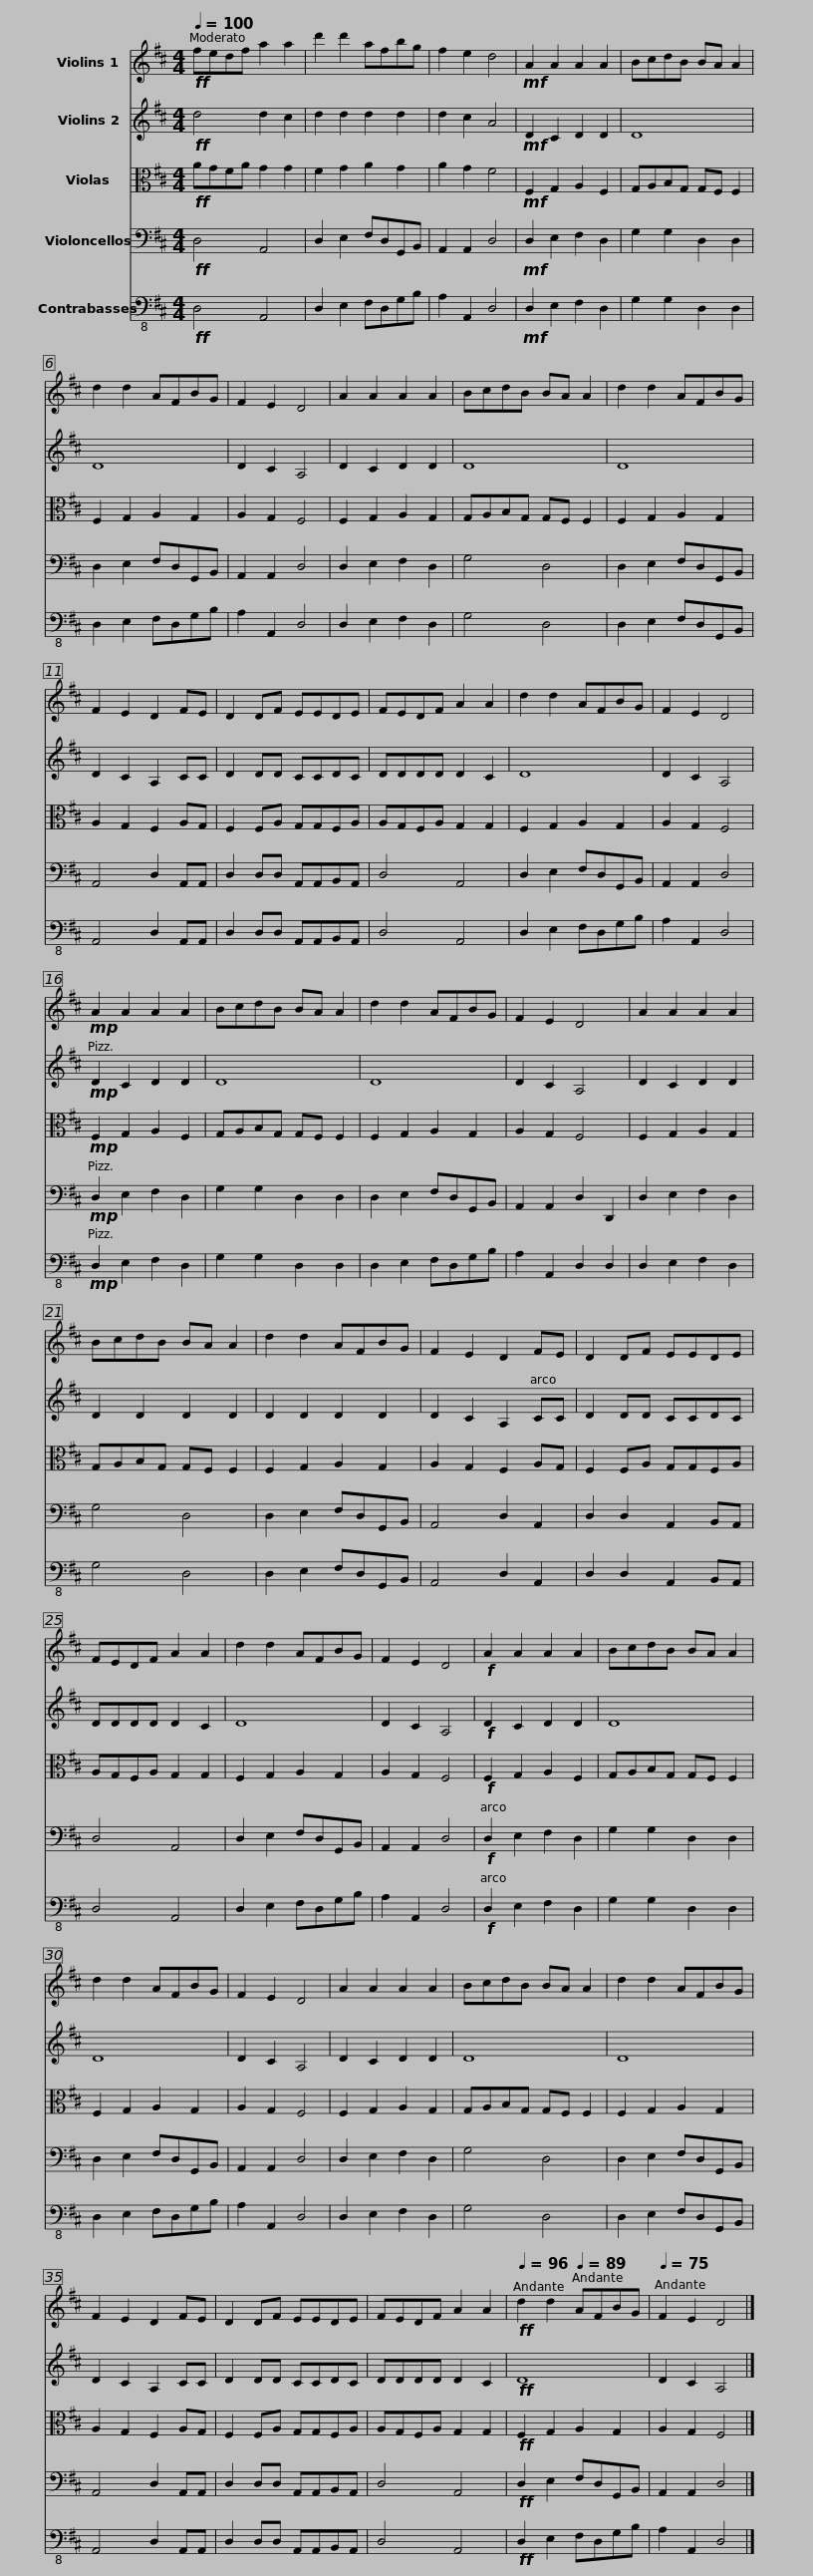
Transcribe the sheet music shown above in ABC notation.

X:1
%%score 1 2 3 4 5
L:1/8
Q:1/4=100
M:4/4
I:linebreak $
K:D
V:1 treble
V:2 treble
V:3 alto
V:4 bass
V:5 bass-8
V:1
!ff! fedf a2 a2 | d'2 d'2 afbg | f2 e2 d4 |!mf! A2 A2 A2 A2 | BcdB BA A2 | %5
 d2 d2 AFBG |$ F2 E2 D4 | A2 A2 A2 A2 | BcdB BA A2 | d2 d2 AFBG | %10
 F2 E2 D2 FE | D2 DF EEDE |$ FEDF A2 A2 | d2 d2 AFBG | F2 E2 D4 | %15
!mp! A2 A2 A2 A2 | BcdB BA A2 | d2 d2 AFBG | F2 E2 D4 |$ A2 A2 A2 A2 | %20
 BcdB BA A2 | d2 d2 AFBG | F2 E2 D2 FE | D2 DF EEDE | FEDF A2 A2 |$ %25
 d2 d2 AFBG | F2 E2 D4 |!f! A2 A2 A2 A2 | BcdB BA A2 | d2 d2 AFBG | %30
 F2 E2 D4 | A2 A2 A2 A2 |$ BcdB BA A2 | d2 d2 AFBG | F2 E2 D2 FE | %35
 D2 DF EEDE | FEDF A2 A2 |[Q:1/4=96]!ff! d2 d2[Q:1/4=89] AFBG |$[Q:1/4=75] F2 E2 D4 |] %39
V:2
!ff! d4 d2 c2 | d2 d2 d2 d2 | d2 c2 A4 |!mf! D2 C2 D2 D2 | D8 | %5
 D8 |$ D2 C2 A,4 | D2 C2 D2 D2 | D8 | D8 | %10
 D2 C2 A,2 CC | D2 DD CCDC |$ DDDD D2 C2 | D8 | D2 C2 A,4 | %15
!mp! D2 C2 D2 D2 | D8 | D8 | D2 C2 A,4 |$ D2 C2 D2 D2 | %20
 D2 D2 D2 D2 | D2 D2 D2 D2 | D2 C2 A,2 CC | D2 DD CCDC | DDDD D2 C2 |$ %25
 D8 | D2 C2 A,4 |!f! D2 C2 D2 D2 | D8 | D8 | %30
 D2 C2 A,4 | D2 C2 D2 D2 |$ D8 | D8 | D2 C2 A,2 CC | %35
 D2 DD CCDC | DDDD D2 C2 |!ff! D8 |$ D2 C2 A,4 |] %39
V:3
!ff! AGFA G2 G2 | F2 G2 A2 G2 | A2 G2 F4 |!mf! F,2 G,2 A,2 F,2 | G,A,B,G, G,F, F,2 | %5
 F,2 G,2 A,2 G,2 |$ A,2 G,2 F,4 | F,2 G,2 A,2 G,2 | G,A,B,G, G,F, F,2 | F,2 G,2 A,2 G,2 | %10
 A,2 G,2 F,2 A,G, | F,2 F,A, G,G,F,A, |$ A,G,F,A, G,2 G,2 | F,2 G,2 A,2 G,2 | A,2 G,2 F,4 | %15
!mp! F,2 G,2 A,2 F,2 | G,A,B,G, G,F, F,2 | F,2 G,2 A,2 G,2 | A,2 G,2 F,4 |$ F,2 G,2 A,2 G,2 | %20
 G,A,B,G, G,F, F,2 | F,2 G,2 A,2 G,2 | A,2 G,2 F,2 A,G, | F,2 F,A, G,G,F,A, | A,G,F,A, G,2 G,2 |$ %25
 F,2 G,2 A,2 G,2 | A,2 G,2 F,4 |!f! F,2 G,2 A,2 F,2 | G,A,B,G, G,F, F,2 | F,2 G,2 A,2 G,2 | %30
 A,2 G,2 F,4 | F,2 G,2 A,2 G,2 |$ G,A,B,G, G,F, F,2 | F,2 G,2 A,2 G,2 | A,2 G,2 F,2 A,G, | %35
 F,2 F,A, G,G,F,A, | A,G,F,A, G,2 G,2 |!ff! F,2 G,2 A,2 G,2 |$ A,2 G,2 F,4 |] %39
V:4
!ff! D,4 A,,4 | D,2 E,2 F,D,G,,B,, | A,,2 A,,2 D,4 |!mf! D,2 E,2 F,2 D,2 | G,2 G,2 D,2 D,2 | %5
 D,2 E,2 F,D,G,,B,, |$ A,,2 A,,2 D,4 | D,2 E,2 F,2 D,2 | G,4 D,4 | D,2 E,2 F,D,G,,B,, | %10
 A,,4 D,2 A,,A,, | D,2 D,D, A,,A,,B,,A,, |$ D,4 A,,4 | D,2 E,2 F,D,G,,B,, | A,,2 A,,2 D,4 | %15
!mp! D,2 E,2 F,2 D,2 | G,2 G,2 D,2 D,2 | D,2 E,2 F,D,G,,B,, | A,,2 A,,2 D,2 D,,2 |$ D,2 E,2 F,2 D,2 | %20
 G,4 D,4 | D,2 E,2 F,D,G,,B,, | A,,4 D,2 A,,2 | D,2 D,2 A,,2 B,,A,, | D,4 A,,4 |$ %25
 D,2 E,2 F,D,G,,B,, | A,,2 A,,2 D,4 |!f! D,2 E,2 F,2 D,2 | G,2 G,2 D,2 D,2 | D,2 E,2 F,D,G,,B,, | %30
 A,,2 A,,2 D,4 | D,2 E,2 F,2 D,2 |$ G,4 D,4 | D,2 E,2 F,D,G,,B,, | A,,4 D,2 A,,A,, | %35
 D,2 D,D, A,,A,,B,,A,, | D,4 A,,4 |!ff! D,2 E,2 F,D,G,,B,, |$ A,,2 A,,2 D,4 |] %39
V:5
!ff! D,4 A,,4 | D,2 E,2 F,D,G,B, | A,2 A,,2 D,4 |!mf! D,2 E,2 F,2 D,2 | G,2 G,2 D,2 D,2 | %5
 D,2 E,2 F,D,G,B, |$ A,2 A,,2 D,4 | D,2 E,2 F,2 D,2 | G,4 D,4 | D,2 E,2 F,D,G,,B,, | %10
 A,,4 D,2 A,,A,, | D,2 D,D, A,,A,,B,,A,, |$ D,4 A,,4 | D,2 E,2 F,D,G,B, | A,2 A,,2 D,4 | %15
!mp! D,2 E,2 F,2 D,2 | G,2 G,2 D,2 D,2 | D,2 E,2 F,D,G,B, | A,2 A,,2 D,2 D,2 |$ D,2 E,2 F,2 D,2 | %20
 G,4 D,4 | D,2 E,2 F,D,G,,B,, | A,,4 D,2 A,,2 | D,2 D,2 A,,2 B,,A,, | D,4 A,,4 |$ %25
 D,2 E,2 F,D,G,B, | A,2 A,,2 D,4 |!f! D,2 E,2 F,2 D,2 | G,2 G,2 D,2 D,2 | D,2 E,2 F,D,G,B, | %30
 A,2 A,,2 D,4 | D,2 E,2 F,2 D,2 |$ G,4 D,4 | D,2 E,2 F,D,G,,B,, | A,,4 D,2 A,,A,, | %35
 D,2 D,D, A,,A,,B,,A,, | D,4 A,,4 |!ff! D,2 E,2 F,D,G,B, |$ A,2 A,,2 D,4 |] %39
